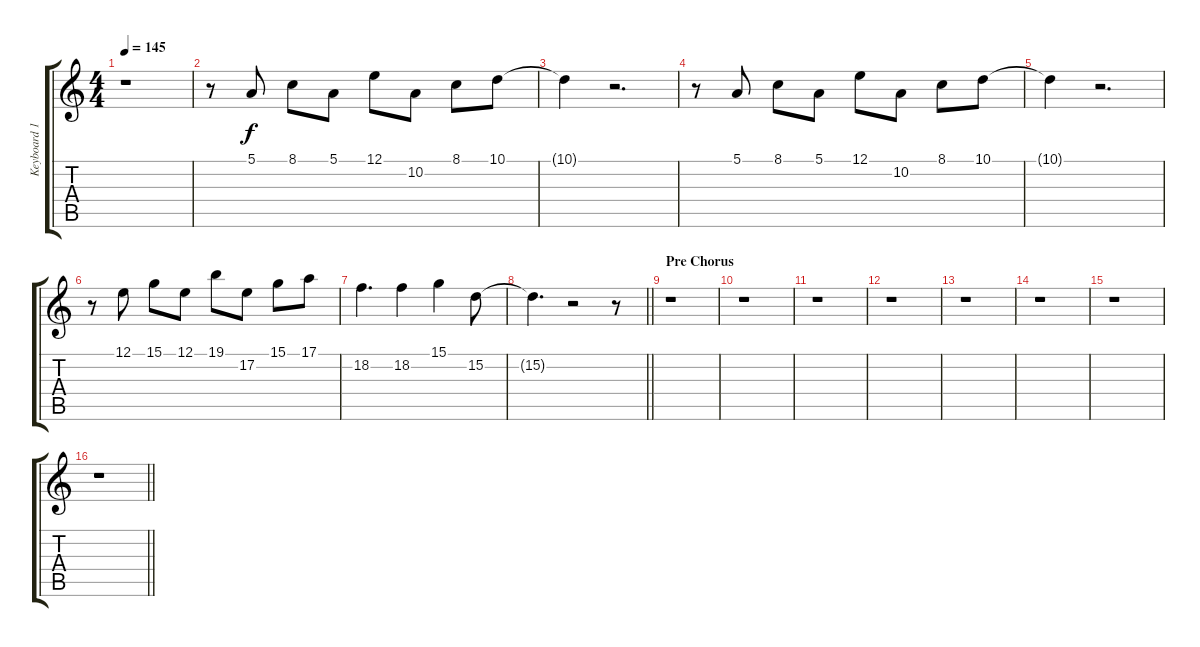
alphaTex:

\track ("Keyboard 1" "Keyboard 1") {instrument fx7echoes}
\staff {score tabs}
\tuning (E4 B3 G3 D3 A2 E2) {hide}
\ts (4 4)
\tempo 145
\clef g2
\ks c
r.1{dy f} |
r.8 5.1.8 8.1.8 5.1.8 12.1.8 10.2.8 8.1.8 10.1.8 |
10.1{t}.4 r.2{d} |
r.8 5.1.8 8.1.8 5.1.8 12.1.8 10.2.8 8.1.8 10.1.8 |
10.1{t}.4 r.2{d} |
r.8 12.1.8 15.1.8 12.1.8 19.1.8 17.2.8 15.1.8 17.1.8 |
18.2.4{d} 18.2.4 15.1.4 15.2.8 |
\barLineRight lightlight
15.2{t}.4{d} r.2 r.8 |
\section ("" "Pre Chorus")
r.1 |
r.1 |
r.1 |
r.1 |
r.1 |
r.1 |
r.1 |
\barLineRight lightlight
r.1
